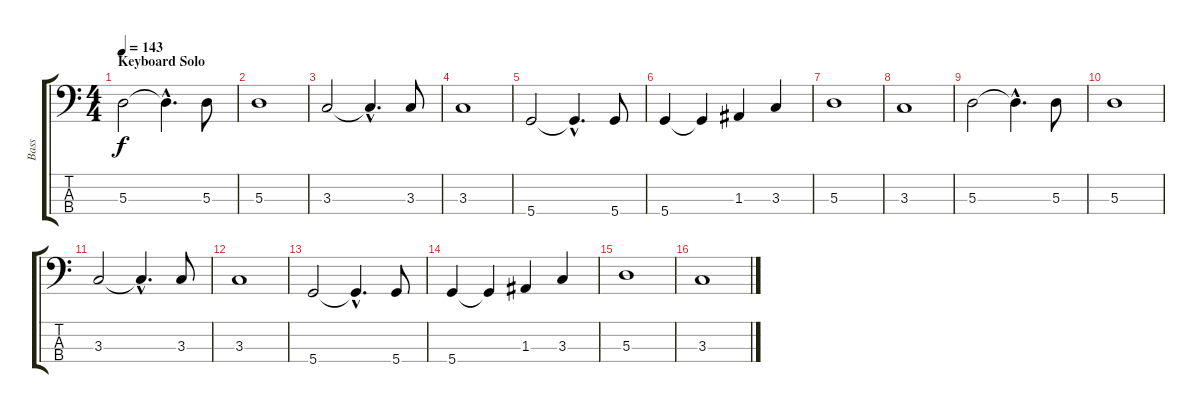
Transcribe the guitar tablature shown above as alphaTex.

\track ("Bass" "Bass") {instrument electricbassfinger}
\staff {score tabs}
\tuning (G2 D2 A1 D1) {hide}
\ts (4 4)
\section ("" "Keyboard Solo")
\tempo 143
\clef f4
\ks c
5.3.2{dy f} 5.3{hac t}.4{d} 5.3.8 |
5.3.1 |
3.3.2 3.3{hac t}.4{d} 3.3.8 |
3.3.1 |
5.4.2 5.4{hac t}.4{d} 5.4.8 |
5.4.4 5.4{t}.4 1.3.4 3.3.4 |
5.3.1 |
3.3.1 |
5.3.2 5.3{hac t}.4{d} 5.3.8 |
5.3.1 |
3.3.2 3.3{hac t}.4{d} 3.3.8 |
3.3.1 |
5.4.2 5.4{hac t}.4{d} 5.4.8 |
5.4.4 5.4{t}.4 1.3.4 3.3.4 |
5.3.1 |
3.3.1
